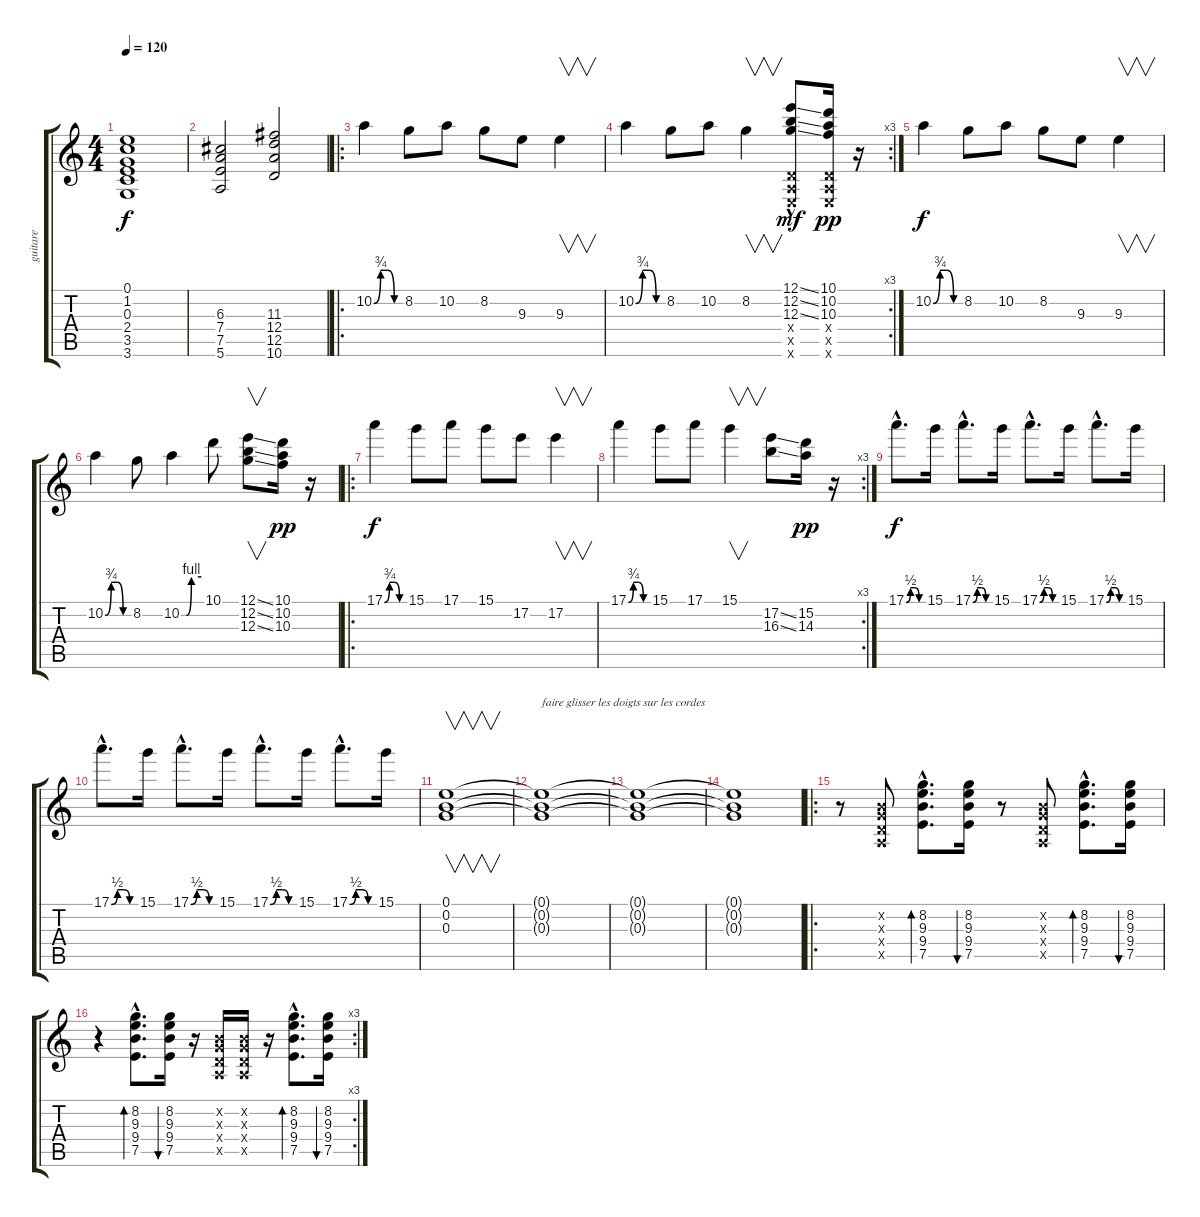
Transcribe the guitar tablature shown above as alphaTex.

\track ("guitare" "guitare") {instrument overdrivenguitar}
\staff {score tabs}
\tuning (E4 B3 G3 D3 A2 E2) {hide}
\ts (4 4)
\tempo 120
\clef g2
\ks c
(0.1 1.2 0.3 2.4 3.5 3.6).1{dy f} |
(6.3 7.4 7.5 5.6).2 (11.3 12.4 12.5 10.6).2 |
\ro
10.2{be (custom 0 0 15 3 30 3 45 0 60 0)}.4{volume 16 instrument distortionguitar} 8.2.8 10.2.8 8.2.8 9.3.8 9.3.4{v} |
\rc 3
10.2{be (custom 0 0 15 3 30 3 45 0 60 0)}.4 8.2.8 10.2.8 8.2.4{v} (12.1{ss} 12.2{ss} 12.3{ss hac} 0.4{x} 0.5{x} 0.6{x}).8{dy mf} (10.1 10.2 10.3 0.4{x} 0.5{x} 0.6{x}).16{dy pp} r.16 |
10.2{be (custom 0 0 15 3 30 3 45 0 60 0)}.4{dy f} 8.2.8 10.2.8 8.2.8 9.3.8 9.3.4{v} |
10.2{be (custom 0 0 15 3 30 3 45 0 60 0)}.4 8.2.8 10.2{be (custom 0 0 15 0 30 4 60 4)}.4 10.1.8 (12.1{ss} 12.2{ss} 12.3{ss}).8{v} (10.1 10.2 10.3).16{dy pp} r.16 |
\ro
17.1{be (custom 0 0 15 3 30 3 45 0 60 0)}.4{dy f} 15.1.8 17.1.8 15.1.8 17.2.8 17.2.4{v} |
\rc 3
17.1{be (custom 0 0 15 3 30 3 45 0 60 0)}.4 15.1.8 17.1.8 15.1.4{v} (17.2{ss} 16.3{ss}).8 (15.2 14.3).16{dy pp} r.16 |
17.1{be (custom 0 0 15 2 30 2 45 0 60 0) hac}.8{d dy f} 15.1.16 17.1{be (custom 0 0 15 2 30 2 45 0 60 0) hac}.8{d} 15.1.16 17.1{be (custom 0 0 15 2 30 2 45 0 60 0) hac}.8{d} 15.1.16 17.1{be (custom 0 0 15 2 30 2 45 0 60 0) hac}.8{d} 15.1.16 |
17.1{be (custom 0 0 15 2 30 2 45 0 60 0) hac}.8{d} 15.1.16 17.1{be (custom 0 0 15 2 30 2 45 0 60 0) hac}.8{d} 15.1.16 17.1{be (custom 0 0 15 2 30 2 45 0 60 0) hac}.8{d} 15.1.16 17.1{be (custom 0 0 15 2 30 2 45 0 60 0) hac}.8{d} 15.1.16 |
(0.1 0.2 0.3).1{v} |
(0.1{t} 0.2{t} 0.3{t}).1{txt "faire glisser les doigts sur les cordes"} |
(0.1{t} 0.2{t} 0.3{t}).1 |
(0.1{t} 0.2{t} 0.3{t}).1 |
\ro
r.8{volume 9 instrument overdrivenguitar} (0.2{x} 0.3{x} 0.4{x} 0.5{x}).8 (8.2{hac} 9.3{hac} 9.4{hac} 7.5{hac}).8{d bd 60} (8.2 9.3 9.4 7.5).16{bu 60} r.8 (0.2{x} 0.3{x} 0.4{x} 0.5{x}).8 (8.2{hac} 9.3{hac} 9.4{hac} 7.5{hac}).8{d bd 60} (8.2 9.3 9.4 7.5).16{bu 60} |
\rc 3
r.4 (8.2{hac} 9.3{hac} 9.4{hac} 7.5{hac}).8{d bd 60} (8.2 9.3 9.4 7.5).16{bu 60} r.16 (0.2{x} 0.3{x} 0.4{x} 0.5{x}).16 (0.2{x} 0.3{x} 0.4{x} 0.5{x}).16 r.16 (8.2{hac} 9.3{hac} 9.4{hac} 7.5{hac}).8{d bd 60} (8.2 9.3 9.4 7.5).16{bu 60}
